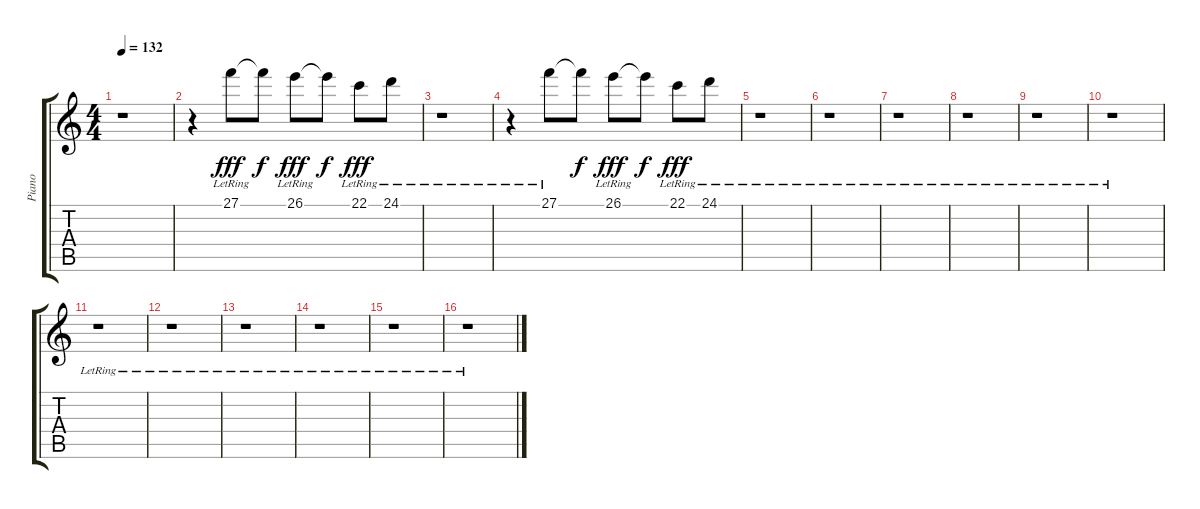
\track ("Piano" "Piano") {instrument brightacousticpiano}
\staff {score tabs}
\tuning (D4 A3 F3 C3 G2 D2) {hide}
\ts (4 4)
\tempo 132
\clef g2
\ks c
r.1{dy fff instrument brightacousticpiano} |
r.4 27.1{lr}.8 27.1{t}.8{dy f} 26.1{lr}.8{dy fff} 26.1{t}.8{dy f} 22.1{lr}.8{dy fff} 24.1{lr}.8 |
r.1 |
r.4 27.1{lr}.8 27.1{t}.8{dy f} 26.1{lr}.8{dy fff} 26.1{t}.8{dy f} 22.1{lr}.8{dy fff} 24.1{lr}.8 |
r.1 |
r.1 |
r.1 |
r.1 |
r.1 |
r.1 |
r.1 |
r.1 |
r.1 |
r.1 |
r.1 |
r.1
